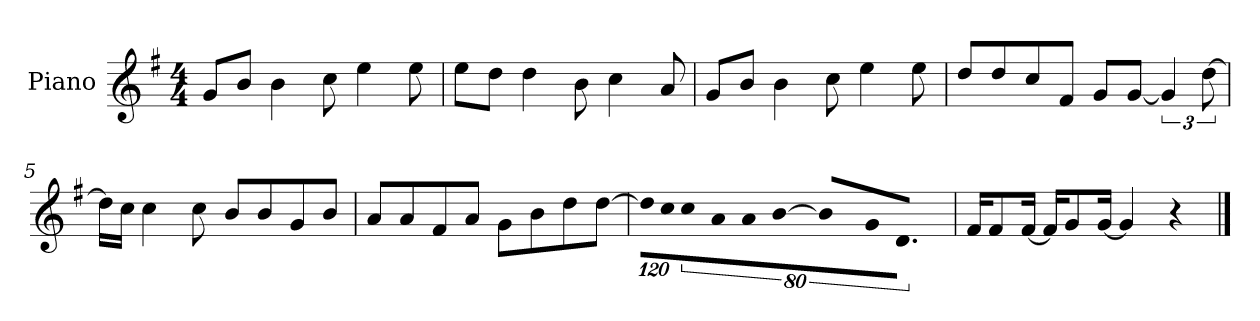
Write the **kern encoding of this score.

**kern
*part1
*staff1
*I"Piano
*I'P-no
*clefG2
*k[f#]
*M4/4
*MM90
=1
8g/L
8b/J
4b\
8cc\
4ee\
8ee\
=2
8ee\L
8dd\J
4dd\
8b\
4cc\
8a/
=3
8g/L
8b/J
4b\
8cc\
4ee\
8ee\
=4
8dd/L
8dd/
8cc/
8f#/J
8g/L
[8g/J
6g/]
[12dd\
=5
16dd\LL]
16cc\JJ
4cc\
8cc\
8b/L
8b/
8g/
8b/J
!!LO:LB:g=z
=6
8a/L
8a/
8f#/
8a/J
8g\L
8b\
8dd\
[8dd\J
=7
!LO:N:vis=16
1920%107dd\LL]
!LO:N:vis=16
1920%107cc\J
!LO:N:vis=8
640%71cc\
!LO:N:vis=8
640%71a\
!LO:N:vis=8
640%71a\J
!LO:N:vis=4
[1920%427b\
!LO:N:vis=16
1920%107b/KL]
!LO:N:vis=8
640%71g/
9.d/J
=8
16f#/KL
8f#/
[16f#/Jk
16f#/KL]
8g/
[16g/Jk
4g/]
4r
==
*-
